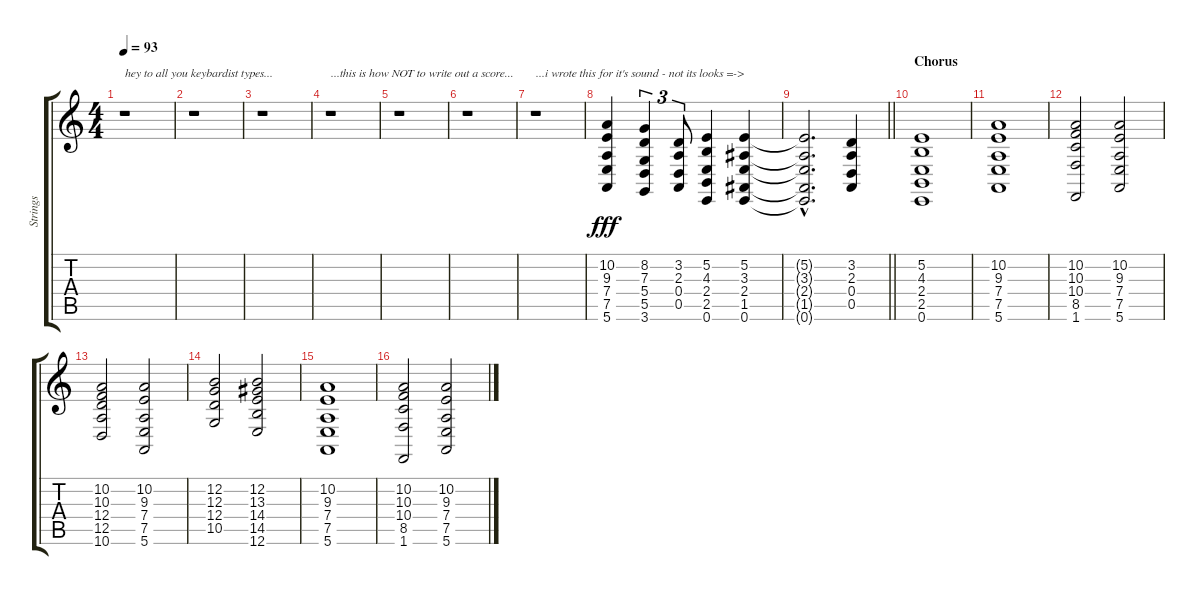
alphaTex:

\track ("Strings" "Strings") {instrument stringensemble1}
\staff {score tabs}
\tuning (E4 B3 G3 D3 A2 E2) {hide}
\ts (4 4)
\tempo 93
\clef g2
\ks aminor
r.1{txt "hey to all you keybardist types..." dy fff instrument stringensemble1} |
r.1 |
r.1 |
r.1{txt "...this is how NOT to write out a score..."} |
r.1 |
r.1 |
r.1{txt "...i wrote this for it's sound - not its looks =->"} |
(10.2 9.3 7.4 7.5 5.6).4 (8.2 7.3 5.4 5.5 3.6).4{tu (3 2)} (3.2 2.3 0.4 0.5).8{tu (3 2)} (5.2 4.3 2.4 2.5 0.6).4 (5.2 3.3 2.4 1.5 0.6).4 |
\barLineRight lightlight
(5.2{hac t} 3.3{hac t} 2.4{hac t} 1.5{hac t} 0.6{hac t}).2{d} (3.2 2.3 0.4 0.5).4 |
\section ("" "Chorus")
(5.2 4.3 2.4 2.5 0.6).1 |
(10.2 9.3 7.4 7.5 5.6).1 |
(10.2 10.3 10.4 8.5 1.6).2 (10.2 9.3 7.4 7.5 5.6).2 |
(10.2 10.3 12.4 12.5 10.6).2 (10.2 9.3 7.4 7.5 5.6).2 |
(12.2 12.3 12.4 10.5).2 (12.2 13.3 14.4 14.5 12.6).2 |
(10.2 9.3 7.4 7.5 5.6).1 |
(10.2 10.3 10.4 8.5 1.6).2 (10.2 9.3 7.4 7.5 5.6).2
